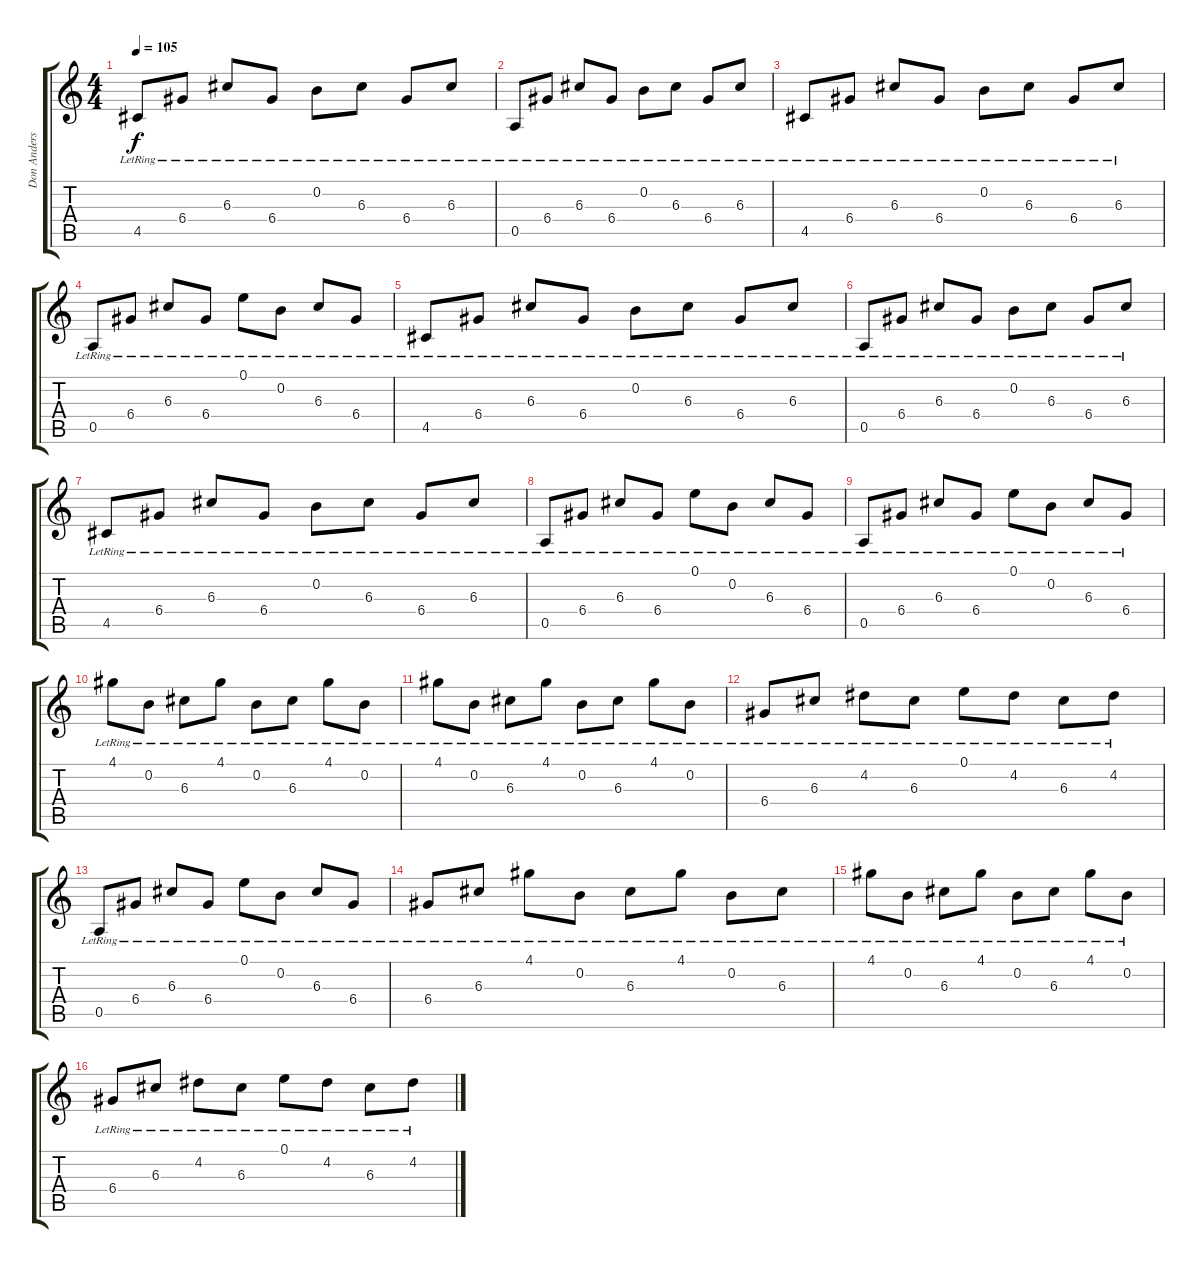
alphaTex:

\track ("Don Anderson" "Don Anders") {instrument acousticguitarsteel}
\staff {score tabs}
\tuning (E4 B3 G3 D3 A2 E2) {hide}
\ts (4 4)
\tempo 105
\clef g2
\ks c
4.5{lr}.8{dy f} 6.4{lr}.8 6.3{lr}.8 6.4{lr}.8 0.2{lr}.8 6.3{lr}.8 6.4{lr}.8 6.3{lr}.8 |
0.5{lr}.8 6.4{lr}.8 6.3{lr}.8 6.4{lr}.8 0.2{lr}.8 6.3{lr}.8 6.4{lr}.8 6.3{lr}.8 |
4.5{lr}.8 6.4{lr}.8 6.3{lr}.8 6.4{lr}.8 0.2{lr}.8 6.3{lr}.8 6.4{lr}.8 6.3{lr}.8 |
0.5{lr}.8 6.4{lr}.8 6.3{lr}.8 6.4{lr}.8 0.1{lr}.8 0.2{lr}.8 6.3{lr}.8 6.4{lr}.8 |
4.5{lr}.8 6.4{lr}.8 6.3{lr}.8 6.4{lr}.8 0.2{lr}.8 6.3{lr}.8 6.4{lr}.8 6.3{lr}.8 |
0.5{lr}.8 6.4{lr}.8 6.3{lr}.8 6.4{lr}.8 0.2{lr}.8 6.3{lr}.8 6.4{lr}.8 6.3{lr}.8 |
4.5{lr}.8 6.4{lr}.8 6.3{lr}.8 6.4{lr}.8 0.2{lr}.8 6.3{lr}.8 6.4{lr}.8 6.3{lr}.8 |
0.5{lr}.8 6.4{lr}.8 6.3{lr}.8 6.4{lr}.8 0.1{lr}.8 0.2{lr}.8 6.3{lr}.8 6.4{lr}.8 |
0.5{lr}.8 6.4{lr}.8 6.3{lr}.8 6.4{lr}.8 0.1{lr}.8 0.2{lr}.8 6.3{lr}.8 6.4{lr}.8 |
4.1{lr}.8 0.2{lr}.8 6.3{lr}.8 4.1{lr}.8 0.2{lr}.8 6.3{lr}.8 4.1{lr}.8 0.2{lr}.8 |
4.1{lr}.8 0.2{lr}.8 6.3{lr}.8 4.1{lr}.8 0.2{lr}.8 6.3{lr}.8 4.1{lr}.8 0.2{lr}.8 |
6.4{lr}.8 6.3{lr}.8 4.2{lr}.8 6.3{lr}.8 0.1{lr}.8 4.2{lr}.8 6.3{lr}.8 4.2{lr}.8 |
0.5{lr}.8 6.4{lr}.8 6.3{lr}.8 6.4{lr}.8 0.1{lr}.8 0.2{lr}.8 6.3{lr}.8 6.4{lr}.8 |
6.4{lr}.8 6.3{lr}.8 4.1{lr}.8 0.2{lr}.8 6.3{lr}.8 4.1{lr}.8 0.2{lr}.8 6.3{lr}.8 |
4.1{lr}.8 0.2{lr}.8 6.3{lr}.8 4.1{lr}.8 0.2{lr}.8 6.3{lr}.8 4.1{lr}.8 0.2{lr}.8 |
6.4{lr}.8 6.3{lr}.8 4.2{lr}.8 6.3{lr}.8 0.1{lr}.8 4.2{lr}.8 6.3{lr}.8 4.2{lr}.8
